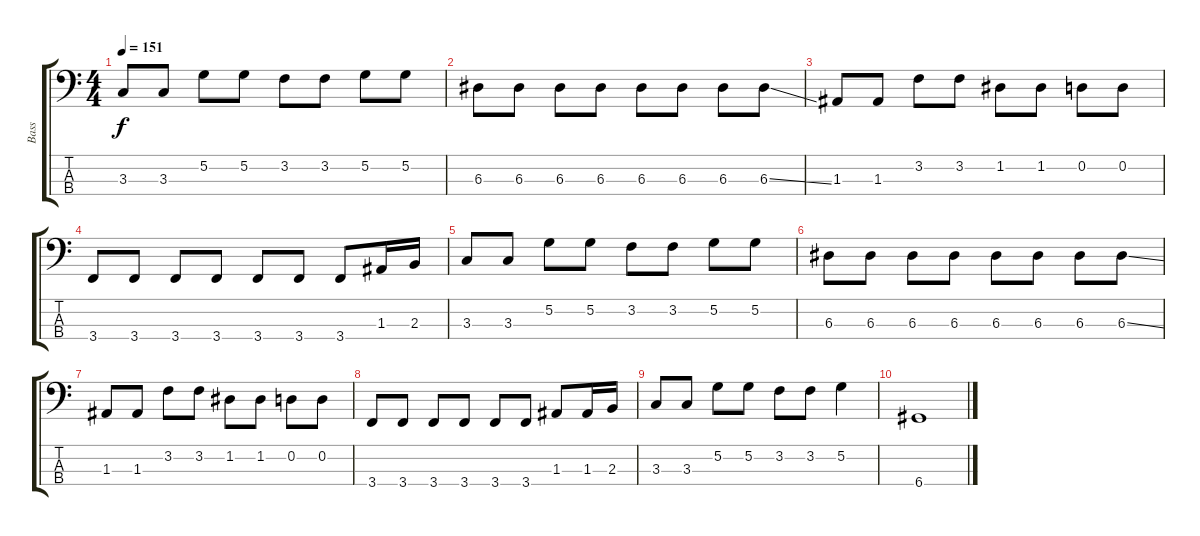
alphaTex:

\track ("Bass" "Bass") {instrument electricbassfinger}
\staff {score tabs}
\tuning (G2 D2 A1 D1) {hide}
\ts (4 4)
\tempo 151
\clef f4
\ks c
3.3.8{dy f} 3.3.8 5.2.8 5.2.8 3.2.8 3.2.8 5.2.8 5.2.8 |
6.3.8 6.3.8 6.3.8 6.3.8 6.3.8 6.3.8 6.3.8 6.3{ss}.8 |
1.3.8 1.3.8 3.2.8 3.2.8 1.2.8 1.2.8 0.2.8 0.2.8 |
3.4.8 3.4.8 3.4.8 3.4.8 3.4.8 3.4.8 3.4.8 1.3.16 2.3.16 |
3.3.8 3.3.8 5.2.8 5.2.8 3.2.8 3.2.8 5.2.8 5.2.8 |
6.3.8 6.3.8 6.3.8 6.3.8 6.3.8 6.3.8 6.3.8 6.3{ss}.8 |
1.3.8 1.3.8 3.2.8 3.2.8 1.2.8 1.2.8 0.2.8 0.2.8 |
3.4.8 3.4.8 3.4.8 3.4.8 3.4.8 3.4.8 1.3.8 1.3.16 2.3.16 |
3.3.8 3.3.8 5.2.8 5.2.8 3.2.8 3.2.8 5.2.4 |
6.4.1
